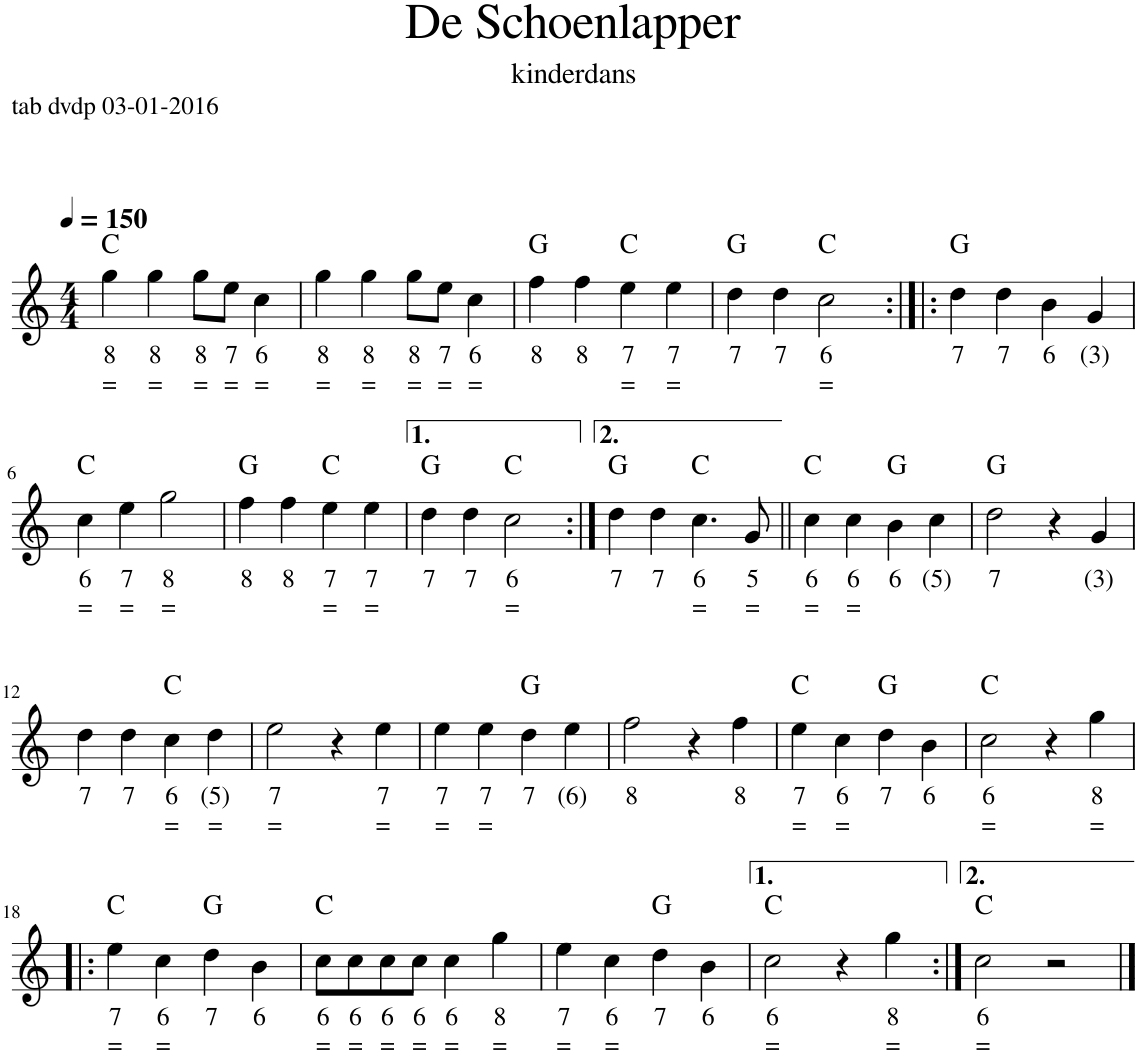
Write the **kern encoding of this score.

**kern	**text	**text	**harte
*part1	*part1	*part1	*part1
*staff1	*staff1	*staff1	*
*I"Stem	*	*	*
*I'Stem	*	*	*
*clefG2	*	*	*
*k[]	*	*	*
*M4/4	*	*	*
*MM150	*	*	*
=1	=1	=1	=1
!	!LO:LY:b	!LO:LY:b	!
4gg\	8	=	C:maj
!	!LO:LY:b	!LO:LY:b	!
4gg\	8	=	.
!	!LO:LY:b	!LO:LY:b	!
8gg\L	8	=	.
!	!LO:LY:b	!LO:LY:b	!
8ee\J	7	=	.
!	!LO:LY:b	!LO:LY:b	!
4cc\	6	=	.
=2	=2	=2	=2
!	!LO:LY:b	!LO:LY:b	!
4gg\	8	=	.
!	!LO:LY:b	!LO:LY:b	!
4gg\	8	=	.
!	!LO:LY:b	!LO:LY:b	!
8gg\L	8	=	.
!	!LO:LY:b	!LO:LY:b	!
8ee\J	7	=	.
!	!LO:LY:b	!LO:LY:b	!
4cc\	6	=	.
=3	=3	=3	=3
!	!LO:LY:b	!	!
4ff\	8	.	G:maj
!	!LO:LY:b	!	!
4ff\	8	.	.
!	!LO:LY:b	!LO:LY:b	!
4ee\	7	=	C:maj
!	!LO:LY:b	!LO:LY:b	!
4ee\	7	=	.
=4	=4	=4	=4
!	!LO:LY:b	!	!
4dd\	7	.	G:maj
!	!LO:LY:b	!	!
4dd\	7	.	.
!	!LO:LY:b	!LO:LY:b	!
2cc\	6	=	C:maj
=5:|!|:	=5:|!|:	=5:|!|:	=5:|!|:
!	!LO:LY:b	!	!
4dd\	7	.	G:maj
!	!LO:LY:b	!	!
4dd\	7	.	.
!	!LO:LY:b	!	!
4b\	6	.	.
!	!LO:LY:b	!	!
4g/	(3)	.	.
!!LO:LB:g=z
=6	=6	=6	=6
!	!LO:LY:b	!LO:LY:b	!
4cc\	6	=	C:maj
!	!LO:LY:b	!LO:LY:b	!
4ee\	7	=	.
!	!LO:LY:b	!LO:LY:b	!
2gg\	8	=	.
=7	=7	=7	=7
!	!LO:LY:b	!	!
4ff\	8	.	G:maj
!	!LO:LY:b	!	!
4ff\	8	.	.
!	!LO:LY:b	!LO:LY:b	!
4ee\	7	=	C:maj
!	!LO:LY:b	!LO:LY:b	!
4ee\	7	=	.
=8	=8	=8	=8
!	!LO:LY:b	!	!
4dd\	7	.	G:maj
!	!LO:LY:b	!	!
4dd\	7	.	.
!	!LO:LY:b	!LO:LY:b	!
2cc\	6	=	C:maj
=9:|!	=9:|!	=9:|!	=9:|!
!	!LO:LY:b	!	!
4dd\	7	.	G:maj
!	!LO:LY:b	!	!
4dd\	7	.	.
!	!LO:LY:b	!LO:LY:b	!
4.cc\	6	=	C:maj
!	!LO:LY:b	!LO:LY:b	!
8g/	5	=	.
=10||	=10||	=10||	=10||
!	!LO:LY:b	!LO:LY:b	!
4cc\	6	=	C:maj
!	!LO:LY:b	!LO:LY:b	!
4cc\	6	=	.
!	!LO:LY:b	!	!
4b\	6	.	G:maj
!	!LO:LY:b	!	!
4cc\	(5)	.	.
=11	=11	=11	=11
!	!LO:LY:b	!	!
2dd\	7	.	G:maj
4r	.	.	.
!	!LO:LY:b	!	!
4g/	(3)	.	.
!!LO:LB:g=z
=12	=12	=12	=12
!	!LO:LY:b	!	!
4dd\	7	.	.
!	!LO:LY:b	!	!
4dd\	7	.	.
!	!LO:LY:b	!LO:LY:b	!
4cc\	6	=	C:maj
!	!LO:LY:b	!LO:LY:b	!
4dd\	(5)	=	.
=13	=13	=13	=13
!	!LO:LY:b	!LO:LY:b	!
2ee\	7	=	.
4r	.	.	.
!	!LO:LY:b	!LO:LY:b	!
4ee\	7	=	.
=14	=14	=14	=14
!	!LO:LY:b	!LO:LY:b	!
4ee\	7	=	.
!	!LO:LY:b	!LO:LY:b	!
4ee\	7	=	.
!	!LO:LY:b	!	!
4dd\	7	.	G:maj
!	!LO:LY:b	!	!
4ee\	(6)	.	.
=15	=15	=15	=15
!	!LO:LY:b	!	!
2ff\	8	.	.
4r	.	.	.
!	!LO:LY:b	!	!
4ff\	8	.	.
=16	=16	=16	=16
!	!LO:LY:b	!LO:LY:b	!
4ee\	7	=	C:maj
!	!LO:LY:b	!LO:LY:b	!
4cc\	6	=	.
!	!LO:LY:b	!	!
4dd\	7	.	G:maj
!	!LO:LY:b	!	!
4b\	6	.	.
=17	=17	=17	=17
!	!LO:LY:b	!LO:LY:b	!
2cc\	6	=	C:maj
4r	.	.	.
!	!LO:LY:b	!LO:LY:b	!
4gg\	8	=	.
!!LO:LB:g=z
=18!|:	=18!|:	=18!|:	=18!|:
!	!LO:LY:b	!LO:LY:b	!
4ee\	7	=	C:maj
!	!LO:LY:b	!LO:LY:b	!
4cc\	6	=	.
!	!LO:LY:b	!	!
4dd\	7	.	G:maj
!	!LO:LY:b	!	!
4b\	6	.	.
=19	=19	=19	=19
!	!LO:LY:b	!LO:LY:b	!
8cc\L	6	=	C:maj
!	!LO:LY:b	!LO:LY:b	!
8cc\	6	=	.
!	!LO:LY:b	!LO:LY:b	!
8cc\	6	=	.
!	!LO:LY:b	!LO:LY:b	!
8cc\J	6	=	.
!	!LO:LY:b	!LO:LY:b	!
4cc\	6	=	.
!	!LO:LY:b	!LO:LY:b	!
4gg\	8	=	.
=20	=20	=20	=20
!	!LO:LY:b	!LO:LY:b	!
4ee\	7	=	.
!	!LO:LY:b	!LO:LY:b	!
4cc\	6	=	.
!	!LO:LY:b	!	!
4dd\	7	.	G:maj
!	!LO:LY:b	!	!
4b\	6	.	.
=21	=21	=21	=21
!	!LO:LY:b	!LO:LY:b	!
2cc\	6	=	C:maj
4r	.	.	.
!	!LO:LY:b	!LO:LY:b	!
4gg\	8	=	.
=22:|!	=22:|!	=22:|!	=22:|!
!	!LO:LY:b	!LO:LY:b	!
2cc\	6	=	C:maj
2r	.	.	.
==	==	==	==
*-	*-	*-	*-
